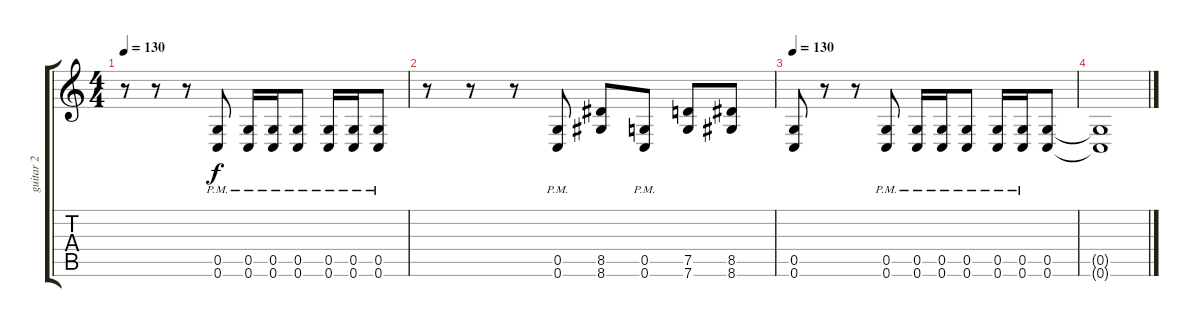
\track ("guitar 2" "guitar 2") {instrument overdrivenguitar}
\staff {score tabs}
\tuning (D4 A3 F3 C3 G2 C2) {hide}
\ts (4 4)
\tempo 130
\clef g2
\ks c
r.8{dy f} r.8 r.8 (0.5{pm} 0.6{pm}).8 (0.5{pm} 0.6{pm}).16 (0.5{pm} 0.6{pm}).16 (0.5{pm} 0.6{pm}).8 (0.5{pm} 0.6{pm}).16 (0.5{pm} 0.6{pm}).16 (0.5{pm} 0.6{pm}).8 |
r.8 r.8 r.8 (0.5{pm} 0.6{pm}).8 (8.5 8.6).8 (0.5{pm} 0.6{pm}).8 (7.5 7.6).8 (8.5 8.6).8 |
\tempo 130
(0.5 0.6).8 r.8 r.8 (0.5{pm} 0.6{pm}).8 (0.5{pm} 0.6{pm}).16 (0.5{pm} 0.6{pm}).16 (0.5{pm} 0.6{pm}).8 (0.5{pm} 0.6{pm}).16 (0.5{pm} 0.6{pm}).16 (0.5 0.6).8 |
(0.5{t} 0.6{t}).1
